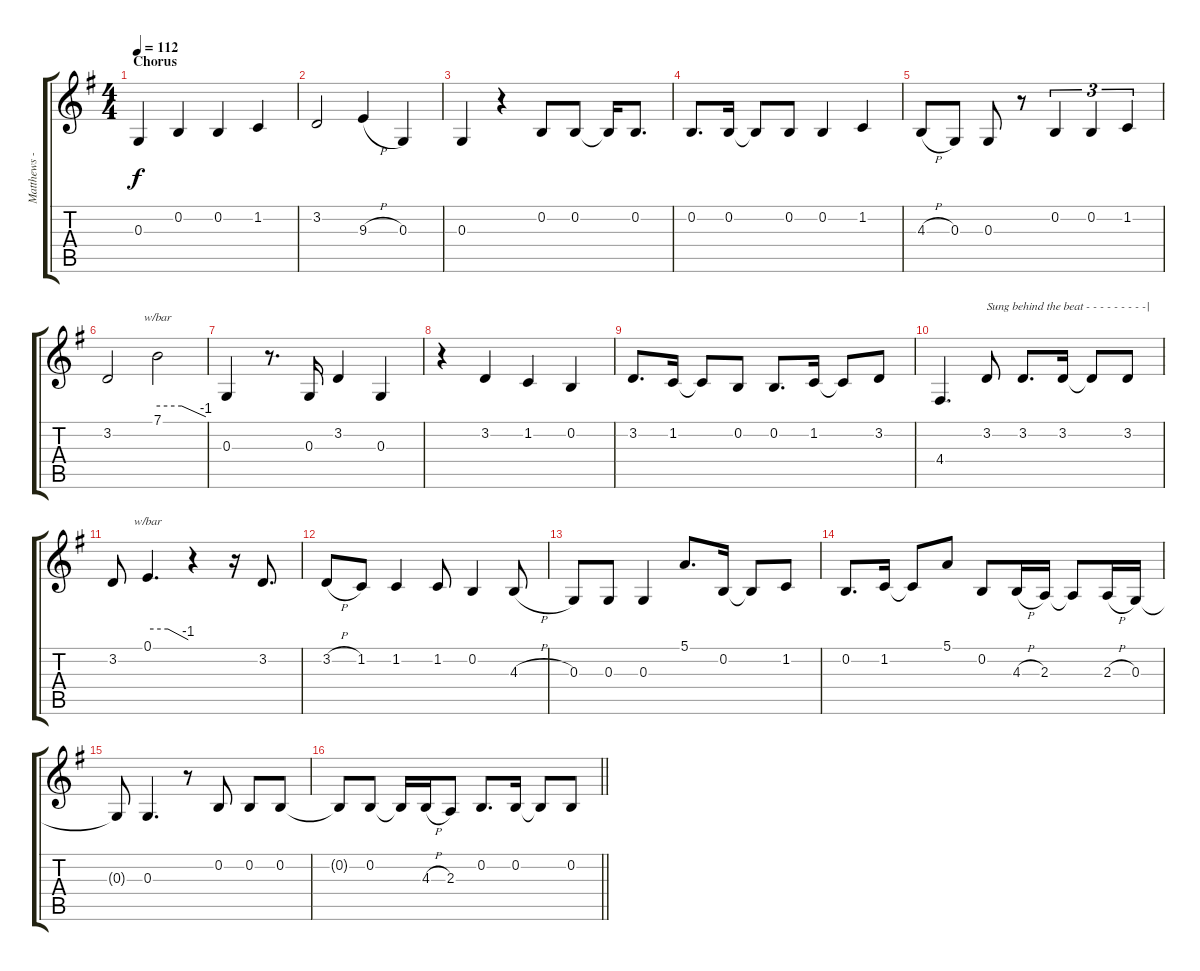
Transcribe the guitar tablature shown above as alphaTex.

\track ("Matthews - Vocals" "Matthews -") {instrument lead2sawtooth}
\staff {score tabs}
\tuning (E4 B3 G3 D3 A2 E2) {hide}
\ts (4 4)
\section ("" "Chorus")
\tempo 112
\clef g2
\ks eminor
0.3.4{dy f} 0.2.4 0.2.4 1.2.4 |
3.2.2 9.3{h}.4 0.3.4 |
0.3.4 r.4 0.2.8 0.2.8 0.2{t}.16 0.2.8{d} |
0.2.8{d} 0.2.16 0.2{t}.8 0.2.8 0.2.4 1.2.4 |
4.3{h}.8 0.3.8 0.3.8 r.8 0.2.4{tu (3 2)} 0.2.4{tu (3 2)} 1.2.4{tu (3 2)} |
3.2.2 7.1.2{tbe (custom default 0 0 30 0 60 -4)} |
0.3.4 r.8{d} 0.3.16 3.2.4 0.3.4 |
r.4 3.2.4 1.2.4 0.2.4 |
3.2.8{d} 1.2.16 1.2{t}.8 0.2.8 0.2.8{d} 1.2.16 1.2{t}.8 3.2.8 |
4.4.4{d} 3.2.8{txt "Sung behind the beat - - - - - - - - -|"} 3.2.8{d} 3.2.16 3.2{t}.8 3.2.8 |
3.2.8 0.1.4{d tbe (custom default 0 0 30 0 60 -4)} r.4 r.16 3.2.8{d} |
3.2{h}.8 1.2.8 1.2.4 1.2.8 0.2.4 4.3{h}.8 |
0.3.8 0.3.8 0.3.4 5.1.8{d} 0.2.16 0.2{t}.8 1.2.8 |
0.2.8{d} 1.2.16 1.2{t}.8 5.1.8 0.2.8 4.3{h}.16 2.3.16 2.3{t}.8 2.3{h}.16 0.3.16 |
0.3{t}.8 0.3.4{d} r.8 0.2.8 0.2.8 0.2.8 |
\barLineRight lightlight
0.2{t}.8 0.2.8 0.2{t}.16 4.3{h}.16 2.3.8 0.2.8{d} 0.2.16 0.2{t}.8 0.2.8
